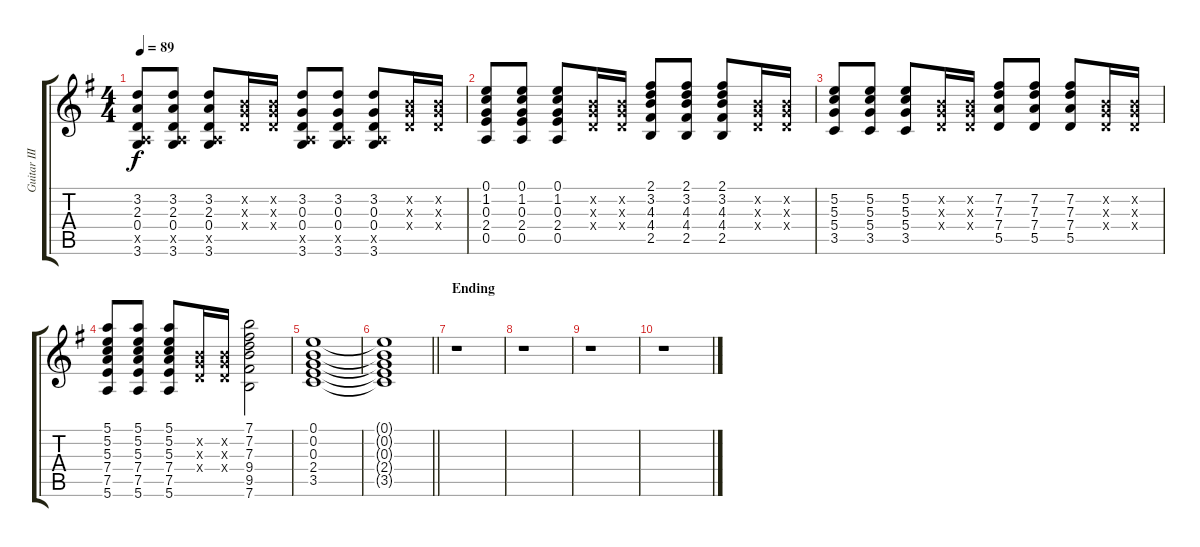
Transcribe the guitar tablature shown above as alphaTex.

\track ("Guitar III" "Guitar III") {instrument acousticguitarsteel}
\staff {score tabs}
\tuning (E4 B3 G3 D3 A2 E2) {hide}
\ts (4 4)
\tempo 89
\clef g2
\ks g
(3.2 2.3 0.4 0.5{x} 3.6).8{dy f} (3.2 2.3 0.4 0.5{x} 3.6).8 (3.2 2.3 0.4 0.5{x} 3.6).8 (0.2{x} 0.3{x} 0.4{x}).16 (0.2{x} 0.3{x} 0.4{x}).16 (3.2 0.3 0.4 0.5{x} 3.6).8 (3.2 0.3 0.4 0.5{x} 3.6).8 (3.2 0.3 0.4 0.5{x} 3.6).8 (0.2{x} 0.3{x} 0.4{x}).16 (0.2{x} 0.3{x} 0.4{x}).16 |
(0.1 1.2 0.3 2.4 0.5).8 (0.1 1.2 0.3 2.4 0.5).8 (0.1 1.2 0.3 2.4 0.5).8 (0.2{x} 0.3{x} 0.4{x}).16 (0.2{x} 0.3{x} 0.4{x}).16 (2.1 3.2 4.3 4.4 2.5).8 (2.1 3.2 4.3 4.4 2.5).8 (2.1 3.2 4.3 4.4 2.5).8 (0.2{x} 0.3{x} 0.4{x}).16 (0.2{x} 0.3{x} 0.4{x}).16 |
(5.2 5.3 5.4 3.5).8 (5.2 5.3 5.4 3.5).8 (5.2 5.3 5.4 3.5).8 (0.2{x} 0.3{x} 0.4{x}).16 (0.2{x} 0.3{x} 0.4{x}).16 (7.2 7.3 7.4 5.5).8 (7.2 7.3 7.4 5.5).8 (7.2 7.3 7.4 5.5).8 (0.2{x} 0.3{x} 0.4{x}).16 (0.2{x} 0.3{x} 0.4{x}).16 |
(5.1 5.2 5.3 7.4 7.5 5.6).8 (5.1 5.2 5.3 7.4 7.5 5.6).8 (5.1 5.2 5.3 7.4 7.5 5.6).8 (0.2{x} 0.3{x} 0.4{x}).16 (0.2{x} 0.3{x} 0.4{x}).16 (7.1 7.2 7.3 9.4 9.5 7.6).2 |
(0.1 0.2 0.3 2.4 3.5).1 |
\barLineRight lightlight
(0.1{t} 0.2{t} 0.3{t} 2.4{t} 3.5{t}).1 |
\section ("" "Ending")
r.1 |
r.1 |
r.1 |
r.1
